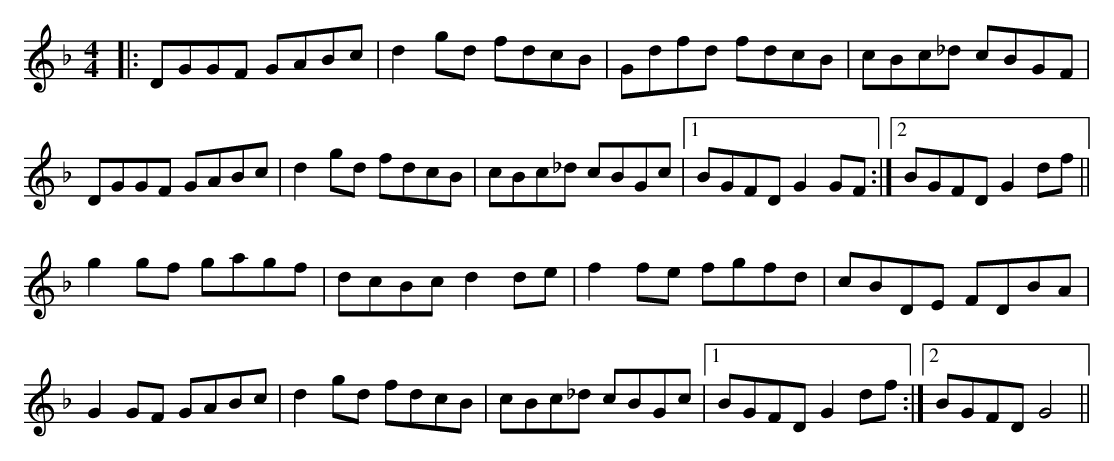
X:1
M:4/4
K:Gdor
|:DGGF GABc|d2gd fdcB|Gdfd fdcB|cBc_d cBGF|
DGGF GABc|d2gd fdcB|cBc_d cBGc|1 BGFD G2GF:|2 BGFD G2df||
g2gf gagf|dcBc d2de|f2fe fgfd|cBDE FDBA|
G2GF GABc|d2gd fdcB|cBc_d cBGc|1 BGFD G2df:|2 BGFD G4||
